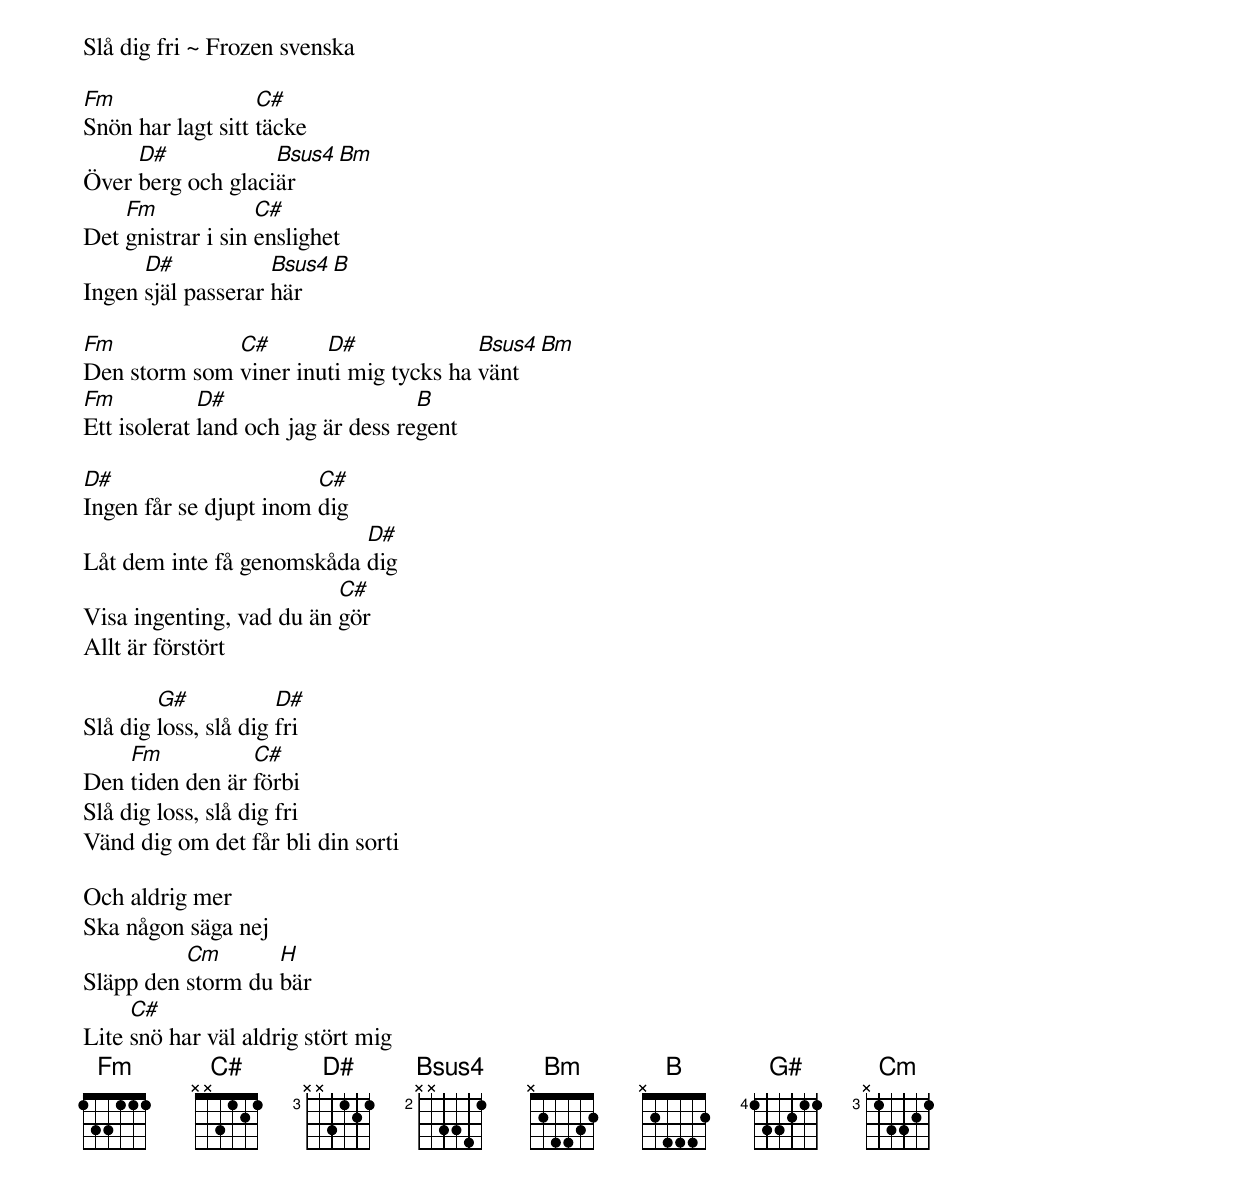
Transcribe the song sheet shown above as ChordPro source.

Slå dig fri ~ Frozen svenska

[Fm]Snön har lagt sitt [C#]täcke
Över [D#]berg och glaci[Bsus4]är [Bm]
Det [Fm]gnistrar i sin [C#]enslighet
Ingen [D#]själ passerar [Bsus4]här [B]

[Fm]Den storm som [C#]viner inu[D#]ti mig tycks ha [Bsus4]vänt [Bm]
[Fm]Ett isolerat [D#]land och jag är dess re[B]gent

[D#]Ingen får se djupt inom [C#]dig
Låt dem inte få genomskåda [D#]dig
Visa ingenting, vad du än [C#]gör
Allt är förstört

Slå dig [G#]loss, slå dig [D#]fri
Den [Fm]tiden den är [C#]förbi
Slå dig loss, slå dig fri
Vänd dig om det får bli din sorti

Och aldrig mer
Ska någon säga nej
Släpp den [Cm]storm du [H]bär
Lite [C#]snö har väl aldrig stört mig
